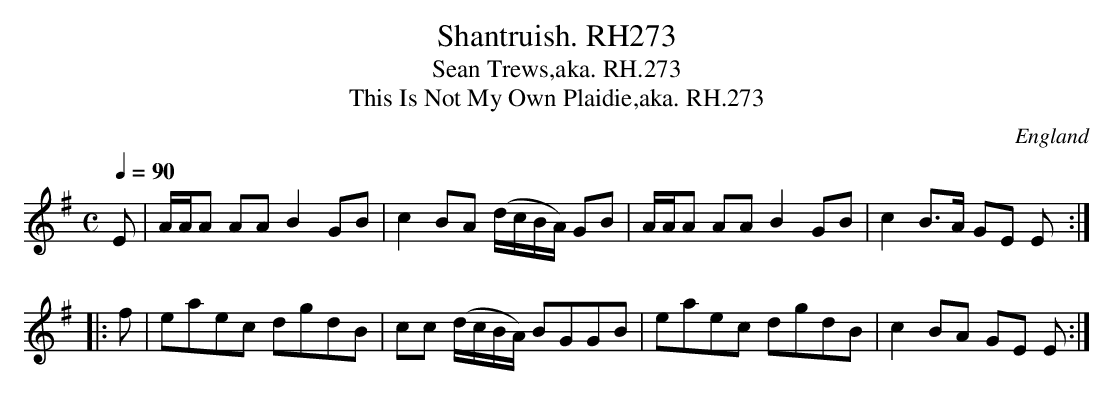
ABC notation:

X:1
T:Shantruish. RH273
T:Sean Trews,aka. RH.273
T:This Is Not My Own Plaidie,aka. RH.273
L:1/8
M:C
O:England
Q:1/4=90
K:Em
E|A/A/A AA B2GB|c2BA (d/c/B/A/) GB|\
A/A/A AA B2GB|c2B>A GE E:|!
|:f|eaec dgdB|cc (d/c/B/A/) BGGB|\
eaec dgdB|c2BA GE E:|
